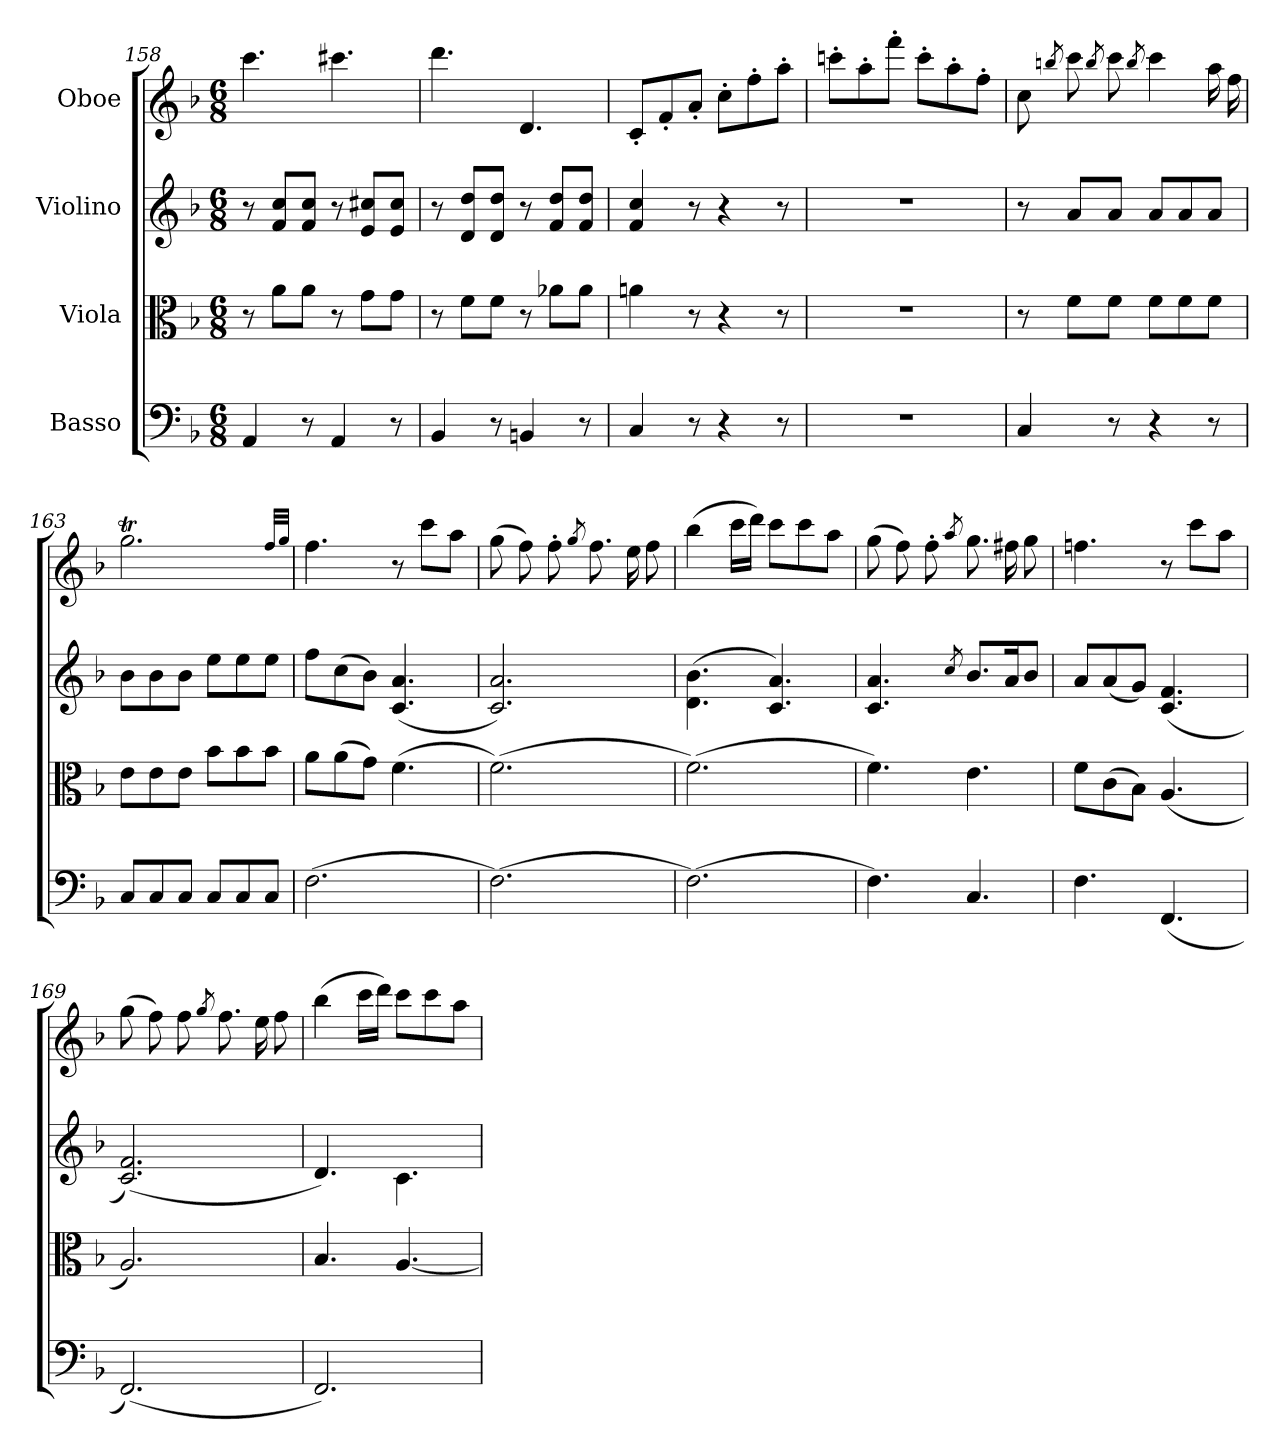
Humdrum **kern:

**kern	**kern	**kern	**kern
*part4	*part3	*part2	*part1
*staff4	*staff3	*staff2	*staff1
*I"Basso	*I"Viola	*I"Violino	*I"Oboe
*clefF4	*clefC3	*clefG2	*clefG2
*k[b-]	*k[b-]	*k[b-]	*k[b-]
*F:	*F:	*F:	*F:
*M6/8	*M6/8	*M6/8	*M6/8
=158	=158	=158	=158
4AAi/	8r	8r	4.ccci\
.	8ai\L	8fi/ 8cciL	.
8r	8ai\J	8fi/ 8cciJ	.
4AAi/	8r	8r	4.ccc#Xi\
.	8gi\L	8ei/ 8cc#XiL	.
8r	8gi\J	8ei/ 8cc#iJ	.
=159	=159	=159	=159
4BB-i/	8r	8r	4.dddi\
.	8fi\L	8di/ 8ddiL	.
8r	8fi\J	8di/ 8ddiJ	.
4BBni/	8r	8r	4.di/
.	8a-Xi\L	8fi/ 8ddiL	.
8r	8a-i\J	8fi/ 8ddiJ	.
=160	=160	=160	=160
4Ci/	4ani\	4fi/ 4cci	8c'i/L
.	.	.	8f'i/
8r	8r	8r	8a'i/J
4r	4r	4r	8cc'i\L
.	.	.	8ff'i\
8r	8r	8r	8aa'i\J
=161	=161	=161	=161
!LO:N:vis=1	!LO:N:vis=1	!LO:N:vis=1	!
2.r	2.r	2.r	8cccn'i\L
.	.	.	8aa'i\
.	.	.	8fff'i\J
.	.	.	8ccc'i\L
.	.	.	8aa'i\
.	.	.	8ff'i\J
=162	=162	=162	=162
4Ci/	8r	8r	8cci\L
.	.	.	8qbbni/
.	8fi\L	8ai/L	8ccci\
.	.	.	8qbbi/
8r	8fi\J	8ai/J	8ccci\
.	.	.	8qbbi/J
4r	8fi\L	8ai/L	4ccci\
.	8fi\	8ai/	.
8r	8fi\J	8ai/J	16aai\L
.	.	.	16ffi\J
!!LO:LB:g=z
=163	=163	=163	=163
8Ci/L	8ei\L	8b-i\L	2.ggTi\
8Ci/	8ei\	8b-i\	.
8Ci/J	8ei\J	8b-i\J	.
8Ci/L	8b-i\L	8eei\L	.
8Ci/	8b-i\	8eei\	.
8Ci/J	8b-i\J	8eei\J	.
.	.	.	32qffi/L
.	.	.	32qggi/J
=164	=164	=164	=164
(2.Fi\	8ai\L	8ffi\L	4.ffi\
.	(8ai\	(8cci\	.
.	8gi\J)	8b-i\J)	.
.	(4.fi\	(4.ci/ 4.ai	8r
.	.	.	8ccci\L
.	.	.	8aai\J
=165	=165	=165	=165
(2.Fi\)	(2.fi\)	2.ci/ 2.ai)	(8ggi\L
.	.	.	8ffi\)
.	.	.	8ff'i\
.	.	.	8qggi/J
.	.	.	8.ffi\L
.	.	.	16eei\
.	.	.	8ffi\J
=166	=166	=166	=166
(2.Fi\)	(2.fi\)	(4.di\ 4.b-i	(4bb-i\
.	.	.	16ccci\L
.	.	.	16dddi\J)
.	.	4.ci/ 4.ai)	8ccci\L
.	.	.	8ccci\
.	.	.	8aai\J
=167	=167	=167	=167
4.Fi\)	4.fi\)	4.ci/ 4.ai	(8ggi\L
.	.	.	8ffi\)
.	.	.	8ff'i\
.	.	8qcci/L	8qaai/J
4.Ci/	4.ei\	8.b-i/L	8.ggi\L
.	.	16ai/	16ff#Xi\
.	.	8b-i/J	8ggi\J
=168	=168	=168	=168
4.Fi\	8fi\L	8ai/L	4.ffni\
.	(8ci\	(8ai/	.
.	8B-i\J)	8gi/J)	.
(4.FFi/	(4.Ai/	(4.ci/ 4.fi	8r
.	.	.	8ccci\L
.	.	.	8aai\J
=169	=169	=169	=169
(2.FFi/)	2.Ai/)	(2.ci/ 2.fi)	(8ggi\L
.	.	.	8ffi\)
.	.	.	8ffi\
.	.	.	8qggi/J
.	.	.	8.ffi\L
.	.	.	16eei\
.	.	.	8ffi\J
=170	=170	=170	=170
2.FFi/)	4.B-i/	4.di/)	(4bb-i\
.	.	.	16ccci\L
.	.	.	16dddi\J)
.	[4.Ai/	4.ci\	8ccci\L
.	.	.	8ccci\
.	.	.	8aai\J
=	=	=	=
*-	*-	*-	*-
